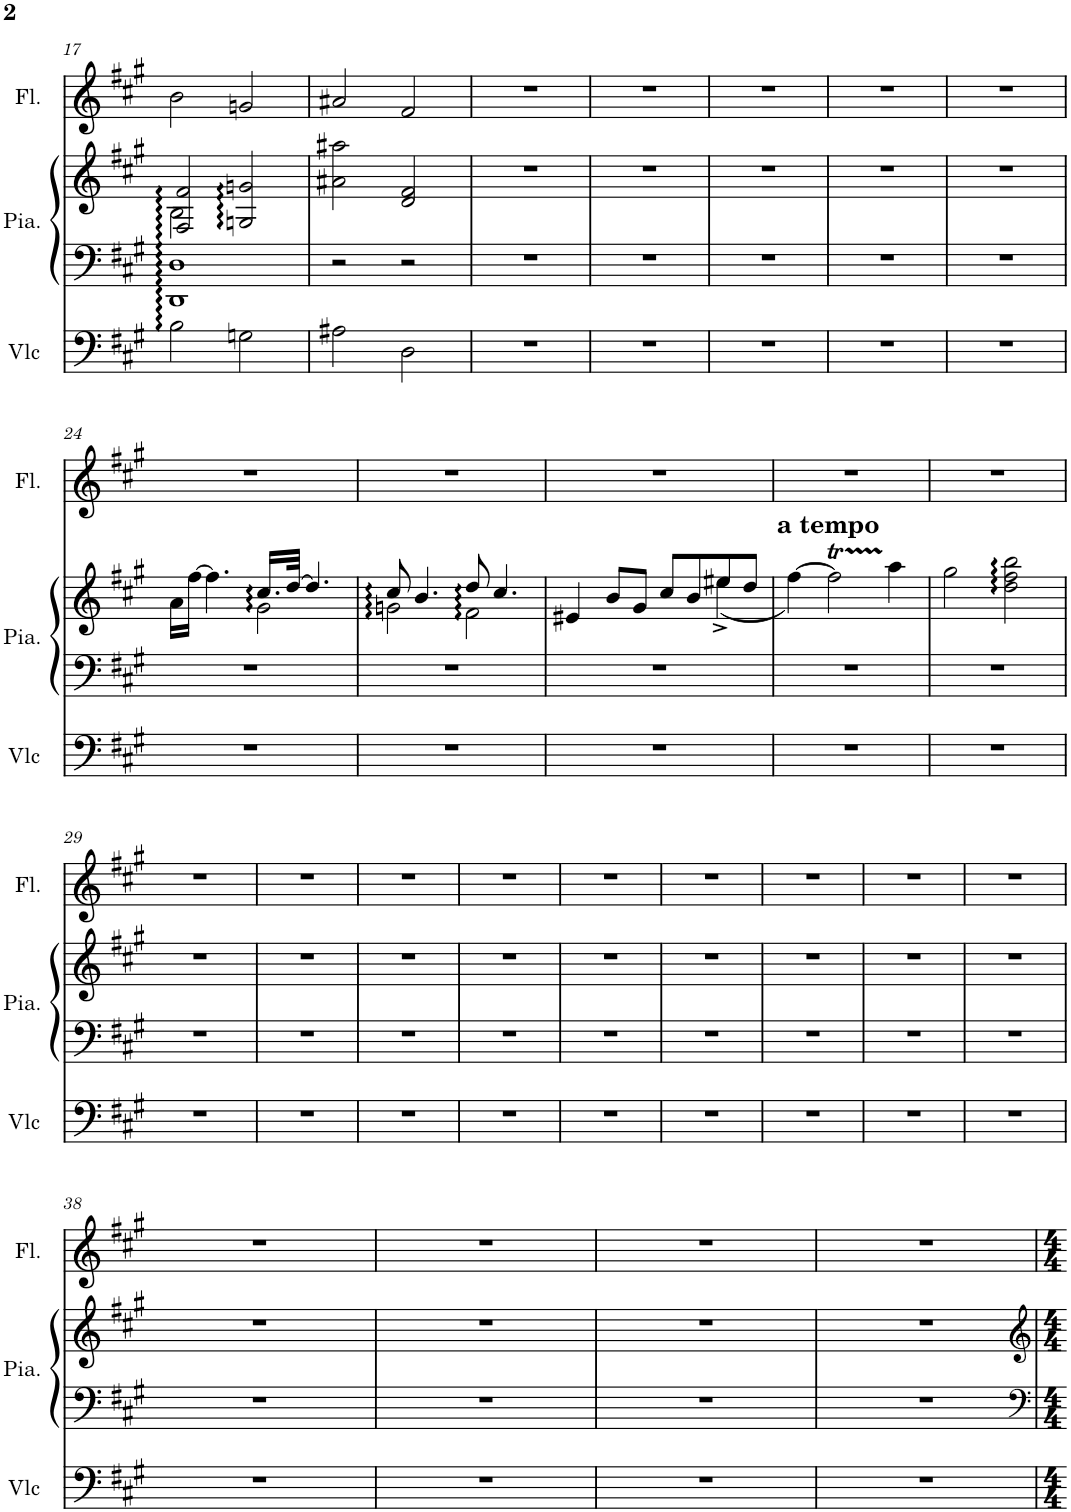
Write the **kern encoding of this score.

**kern	**kern	**kern	**kern
*part3	*part2	*part2	*part1
*staff4	*staff3	*staff2	*staff1
*I"Violoncelle	*I"Piano	*	*I"Flûte
*I'Vlc	*I'Pia.	*	*I'Fl.
!!LO:PB:g=z
*clefF4	*clefF4	*clefG2	*clefG2
*k[f#c#g#]	*k[f#c#g#]	*k[f#c#g#]	*k[f#c#g#]
*M4/4	*M4/4	*M4/4	*M4/4
=17	=17	=17	=17
*	*	*^	*
2B\	1DD 1D	2F#/ 2f#/	2B\	2b\
2Gn\	.	2Gn/ 2gn/	2ryy	2gn/
*	*	*v	*v	*
=18	=18	=18	=18
2A#X\	2r	2a#X\ 2aa#X\	2a#X/
2D\	2r	2d/ 2f#/	2f#/
=19	=19	=19	=19
1r	1r	1r	1r
=20	=20	=20	=20
1r	1r	1r	1r
=21	=21	=21	=21
1r	1r	1r	1r
=22	=22	=22	=22
1r	1r	1r	1r
=23	=23	=23	=23
1r	1r	1r	1r
!!LO:LB:g=z
=24	=24	=24	=24
*	*	*^	*
1r	1r	16a\LL	2ryy	1r
.	.	[16ff#\JJ	.	.
.	.	4.ff#\]	.	.
.	.	16.cc#/LL	2g#\	.
.	.	[32dd/JJk	.	.
.	.	4.dd/]	.	.
=25	=25	=25	=25	=25
1r	1r	8cc#/	2gn\	1r
.	.	4.b/	.	.
.	.	8dd/	2f#\	.
.	.	4.cc#/	.	.
=26	=26	=26	=26	=26
1r	1r	4e#X/	2.ryy	1r
.	.	8b/L	.	.
.	.	8g#/J	.	.
.	.	8cc#/L	.	.
.	.	8b/	.	.
.	.	8ee#X/	(4ee#^\	.
.	.	8dd/J	.	.
*	*	*v	*v	*
=27	=27	=27	=27
!	!	!	!LO:TX:b:B:t=a tempo
1r	1r	[4ff#\)	1r
.	.	2ff#T\]	.
.	.	4aa\	.
=28	=28	=28	=28
1r	1r	2gg#\	1r
.	.	2dd\ 2ff#\ 2bb\	.
!!LO:LB:g=z
=29	=29	=29	=29
1r	1r	1r	1r
=30	=30	=30	=30
1r	1r	1r	1r
=31	=31	=31	=31
1r	1r	1r	1r
=32	=32	=32	=32
1r	1r	1r	1r
=33	=33	=33	=33
1r	1r	1r	1r
=34	=34	=34	=34
1r	1r	1r	1r
=35	=35	=35	=35
1r	1r	1r	1r
=36	=36	=36	=36
1r	1r	1r	1r
=37	=37	=37	=37
1r	1r	1r	1r
!!LO:LB:g=z
=38	=38	=38	=38
1r	1r	1r	1r
=39	=39	=39	=39
1r	1r	1r	1r
=40	=40	=40	=40
1r	1r	1r	1r
=41	=41	=41	=41
1r	1r	1r	1r
=	=	=	=
*-	*-	*-	*-
